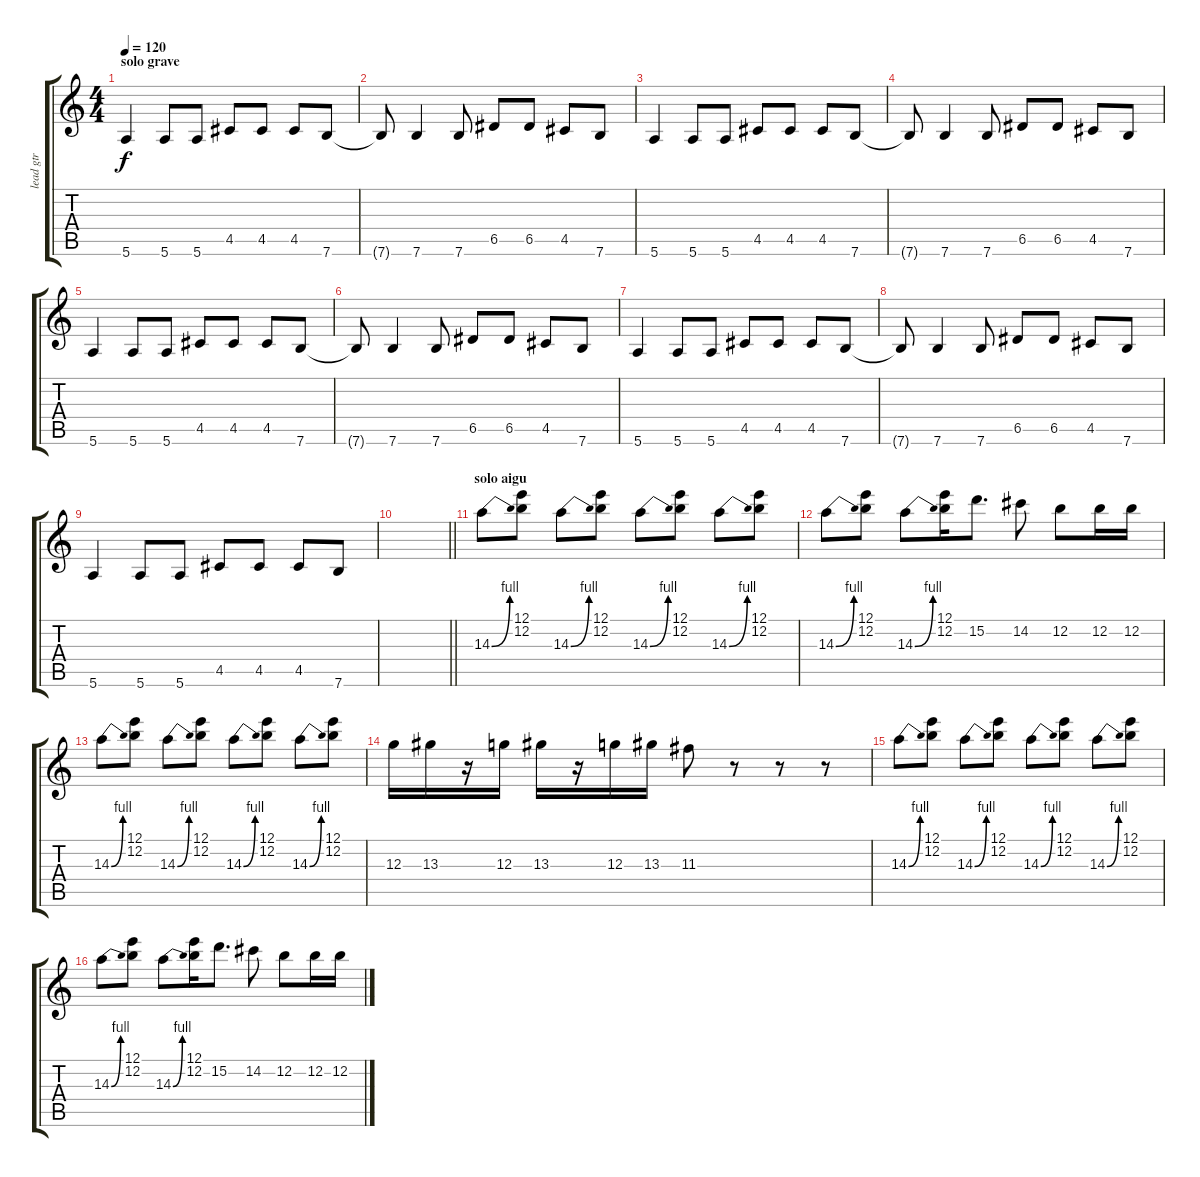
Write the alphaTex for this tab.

\track ("lead gtr" "lead gtr") {instrument distortionguitar}
\staff {score tabs}
\tuning (E4 B3 G3 D3 A2 E2) {hide}
\ts (4 4)
\section ("" "solo grave")
\tempo 120
\clef g2
\ks c
5.6.4{dy f} 5.6.8 5.6.8 4.5.8 4.5.8 4.5.8 7.6.8 |
7.6{t}.8 7.6.4 7.6.8 6.5.8 6.5.8 4.5.8 7.6.8 |
5.6.4 5.6.8 5.6.8 4.5.8 4.5.8 4.5.8 7.6.8 |
7.6{t}.8 7.6.4 7.6.8 6.5.8 6.5.8 4.5.8 7.6.8 |
5.6.4 5.6.8 5.6.8 4.5.8 4.5.8 4.5.8 7.6.8 |
7.6{t}.8 7.6.4 7.6.8 6.5.8 6.5.8 4.5.8 7.6.8 |
5.6.4 5.6.8 5.6.8 4.5.8 4.5.8 4.5.8 7.6.8 |
7.6{t}.8 7.6.4 7.6.8 6.5.8 6.5.8 4.5.8 7.6.8 |
5.6.4 5.6.8 5.6.8 4.5.8 4.5.8 4.5.8 7.6.8 |
\barLineRight lightlight
|
\section ("" "solo aigu")
14.3{be (bend 0 0 60 4)}.8 (12.1 12.2).8 14.3{be (bend 0 0 60 4)}.8 (12.1 12.2).8 14.3{be (bend 0 0 60 4)}.8 (12.1 12.2).8 14.3{be (bend 0 0 60 4)}.8 (12.1 12.2).8 |
14.3{be (bend 0 0 60 4)}.8 (12.1 12.2).8 14.3{be (bend 0 0 60 4)}.8 (12.1 12.2).16 15.2.8{d} 14.2.8 12.2.8 12.2.16 12.2.16 |
14.3{be (bend 0 0 60 4)}.8 (12.1 12.2).8 14.3{be (bend 0 0 60 4)}.8 (12.1 12.2).8 14.3{be (bend 0 0 60 4)}.8 (12.1 12.2).8 14.3{be (bend 0 0 60 4)}.8 (12.1 12.2).8 |
12.3.16 13.3.16 r.16 12.3.16 13.3.16 r.16 12.3.16 13.3.16 11.3.8 r.8 r.8 r.8 |
14.3{be (bend 0 0 60 4)}.8 (12.1 12.2).8 14.3{be (bend 0 0 60 4)}.8 (12.1 12.2).8 14.3{be (bend 0 0 60 4)}.8 (12.1 12.2).8 14.3{be (bend 0 0 60 4)}.8 (12.1 12.2).8 |
14.3{be (bend 0 0 60 4)}.8 (12.1 12.2).8 14.3{be (bend 0 0 60 4)}.8 (12.1 12.2).16 15.2.8{d} 14.2.8 12.2.8 12.2.16 12.2.16
